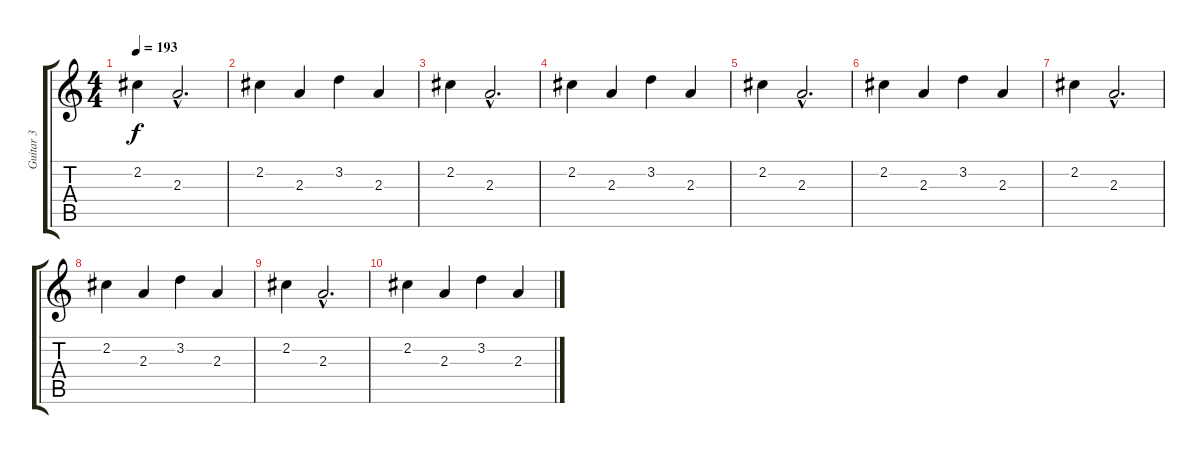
\track ("Guitar 3" "Guitar 3") {instrument acousticguitarsteel}
\staff {score tabs}
\tuning (E4 B3 G3 D3 A2 E2) {hide}
\ts (4 4)
\tempo 193
\clef g2
\ks c
2.2.4{dy f} 2.3{hac}.2{d} |
2.2.4 2.3.4 3.2.4 2.3.4 |
2.2.4 2.3{hac}.2{d} |
2.2.4 2.3.4 3.2.4 2.3.4 |
2.2.4 2.3{hac}.2{d} |
2.2.4 2.3.4 3.2.4 2.3.4 |
2.2.4 2.3{hac}.2{d} |
2.2.4 2.3.4 3.2.4 2.3.4 |
2.2.4 2.3{hac}.2{d} |
2.2.4 2.3.4 3.2.4 2.3.4
